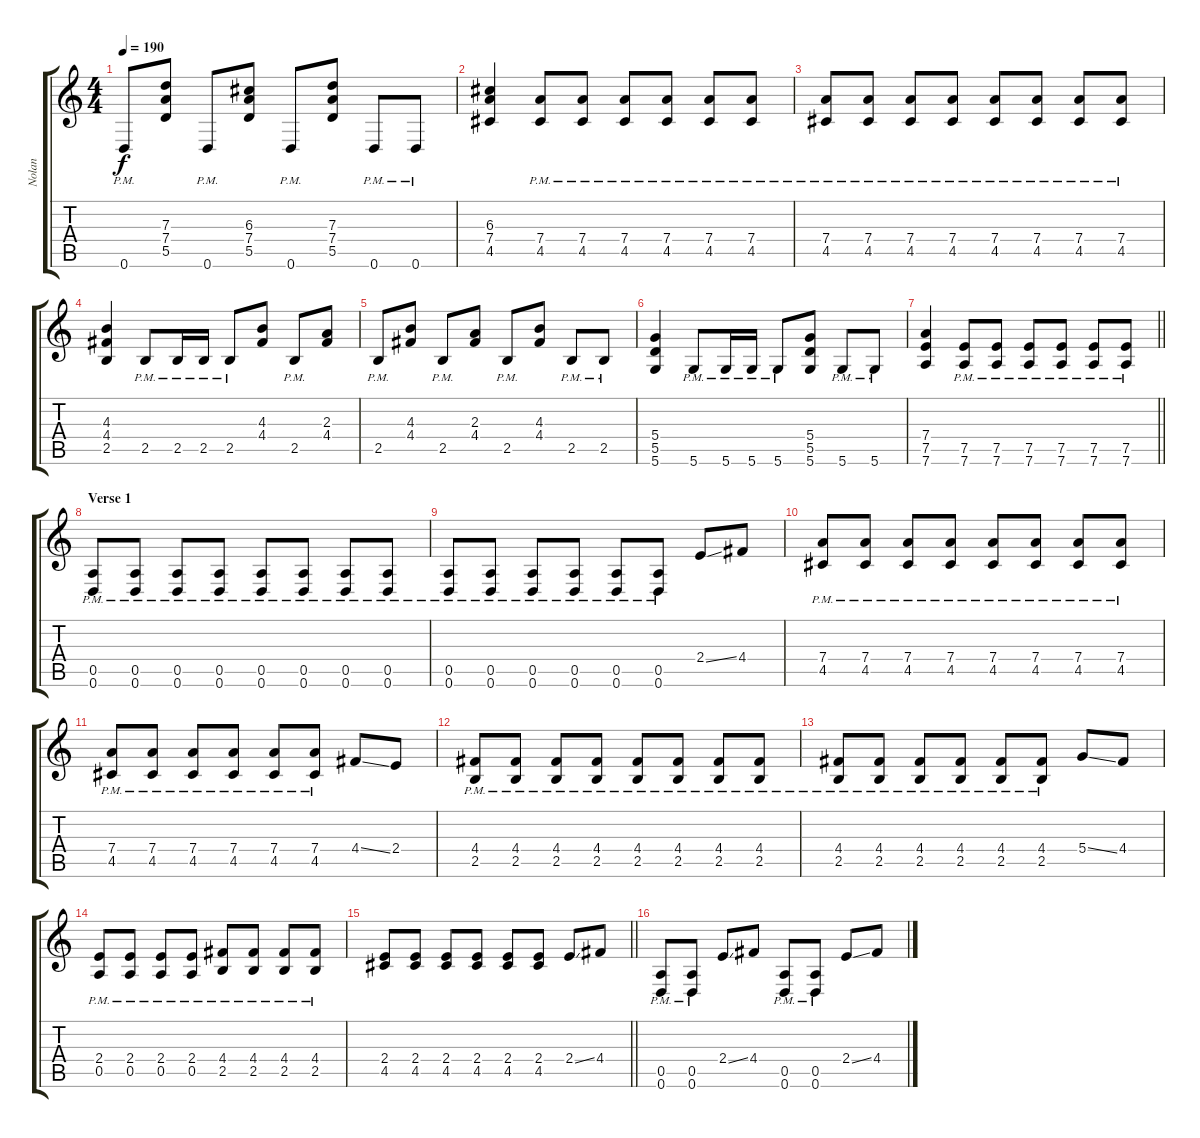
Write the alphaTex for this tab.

\track ("Nolan" "Nolan") {instrument overdrivenguitar}
\staff {score tabs}
\tuning (E4 B3 G3 D3 A2 D2) {hide}
\ts (4 4)
\tempo 190
\clef g2
\ks c
0.6{pm}.8{dy f} (7.3 7.4 5.5).8 0.6{pm}.8 (6.3 7.4 5.5).8 0.6{pm}.8 (7.3 7.4 5.5).8 0.6{pm}.8 0.6{pm}.8 |
(6.3 7.4 4.5).4 (7.4{pm} 4.5{pm}).8 (7.4{pm} 4.5{pm}).8 (7.4{pm} 4.5{pm}).8 (7.4{pm} 4.5{pm}).8 (7.4{pm} 4.5{pm}).8 (7.4{pm} 4.5{pm}).8 |
(7.4{pm} 4.5{pm}).8 (7.4{pm} 4.5{pm}).8 (7.4{pm} 4.5{pm}).8 (7.4{pm} 4.5{pm}).8 (7.4{pm} 4.5{pm}).8 (7.4{pm} 4.5{pm}).8 (7.4{pm} 4.5{pm}).8 (7.4{pm} 4.5{pm}).8 |
(4.3 4.4 2.5).4 2.5{pm}.8 2.5{pm}.16 2.5{pm}.16 2.5{pm}.8 (4.3 4.4).8 2.5{pm}.8 (2.3 4.4).8 |
2.5{pm}.8 (4.3 4.4).8 2.5{pm}.8 (2.3 4.4).8 2.5{pm}.8 (4.3 4.4).8 2.5{pm}.8 2.5{pm}.8 |
(5.4 5.5 5.6).4 5.6{pm}.8 5.6{pm}.16 5.6{pm}.16 5.6{pm}.8 (5.4 5.5 5.6).8 5.6{pm}.8 5.6{pm}.8 |
\barLineRight lightlight
(7.4 7.5 7.6).4 (7.5{pm} 7.6{pm}).8 (7.5{pm} 7.6{pm}).8 (7.5{pm} 7.6{pm}).8 (7.5{pm} 7.6{pm}).8 (7.5{pm} 7.6{pm}).8 (7.5{pm} 7.6{pm}).8 |
\section ("" "Verse 1")
(0.5{pm} 0.6{pm}).8 (0.5{pm} 0.6{pm}).8 (0.5{pm} 0.6{pm}).8 (0.5{pm} 0.6{pm}).8 (0.5{pm} 0.6{pm}).8 (0.5{pm} 0.6{pm}).8 (0.5{pm} 0.6{pm}).8 (0.5{pm} 0.6{pm}).8 |
(0.5{pm} 0.6{pm}).8 (0.5{pm} 0.6{pm}).8 (0.5{pm} 0.6{pm}).8 (0.5{pm} 0.6{pm}).8 (0.5{pm} 0.6{pm}).8 (0.5{pm} 0.6{pm}).8 2.4{ss}.8 4.4.8 |
(7.4{pm} 4.5{pm}).8 (7.4{pm} 4.5{pm}).8 (7.4{pm} 4.5{pm}).8 (7.4{pm} 4.5{pm}).8 (7.4{pm} 4.5{pm}).8 (7.4{pm} 4.5{pm}).8 (7.4{pm} 4.5{pm}).8 (7.4{pm} 4.5{pm}).8 |
(7.4{pm} 4.5{pm}).8 (7.4{pm} 4.5{pm}).8 (7.4{pm} 4.5{pm}).8 (7.4{pm} 4.5{pm}).8 (7.4{pm} 4.5{pm}).8 (7.4{pm} 4.5{pm}).8 4.4{ss}.8 2.4.8 |
(4.4{pm} 2.5{pm}).8 (4.4{pm} 2.5{pm}).8 (4.4{pm} 2.5{pm}).8 (4.4{pm} 2.5{pm}).8 (4.4{pm} 2.5{pm}).8 (4.4{pm} 2.5{pm}).8 (4.4{pm} 2.5{pm}).8 (4.4{pm} 2.5{pm}).8 |
(4.4{pm} 2.5{pm}).8 (4.4{pm} 2.5{pm}).8 (4.4{pm} 2.5{pm}).8 (4.4{pm} 2.5{pm}).8 (4.4{pm} 2.5{pm}).8 (4.4{pm} 2.5{pm}).8 5.4{ss}.8 4.4.8 |
(2.4{pm} 0.5{pm}).8 (2.4{pm} 0.5{pm}).8 (2.4{pm} 0.5{pm}).8 (2.4{pm} 0.5{pm}).8 (4.4{pm} 2.5{pm}).8 (4.4{pm} 2.5{pm}).8 (4.4{pm} 2.5{pm}).8 (4.4{pm} 2.5{pm}).8 |
\barLineRight lightlight
(2.4 4.5).8 (2.4 4.5).8 (2.4 4.5).8 (2.4 4.5).8 (2.4 4.5).8 (2.4 4.5).8 2.4{ss}.8 4.4.8 |
(0.5{pm} 0.6{pm}).8 (0.5{pm} 0.6{pm}).8 2.4{ss}.8 4.4.8 (0.5{pm} 0.6{pm}).8 (0.5{pm} 0.6{pm}).8 2.4{ss}.8 4.4.8
